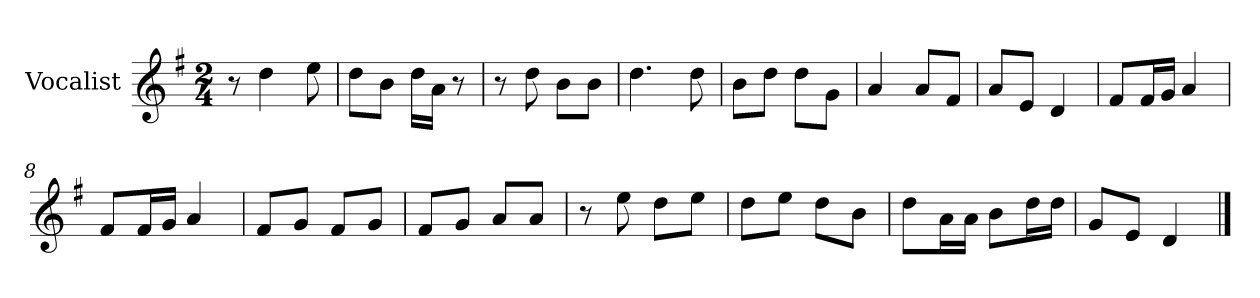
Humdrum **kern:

**kern
*part1
*staff1
*I"Vocalist
*k[f#]
*G:
*M2/4
=
8r
4dd
8ee
=1
8ddL
8bJ
16ddLL
16aJJ
8r
=2
8r
8dd
8bL
8bJ
=3
4.dd
8dd
=4
8bL
8ddJ
8ddL
8gJ
=5
4a
8aL
8f#J
=6
8aL
8eJ
4d
=7
8f#L
16f#L
16gJJ
4a
=8
8f#L
16f#L
16gJJ
4a
=9
8f#L
8gJ
8f#L
8gJ
=10
8f#L
8gJ
8aL
8aJ
=11
8r
8ee
8ddL
8eeJ
=12
8ddL
8eeJ
8ddL
8bJ
=13
8ddL
16aL
16aJJ
8bL
16ddL
16ddJJ
=14
8gL
8eJ
4d
==
*-
